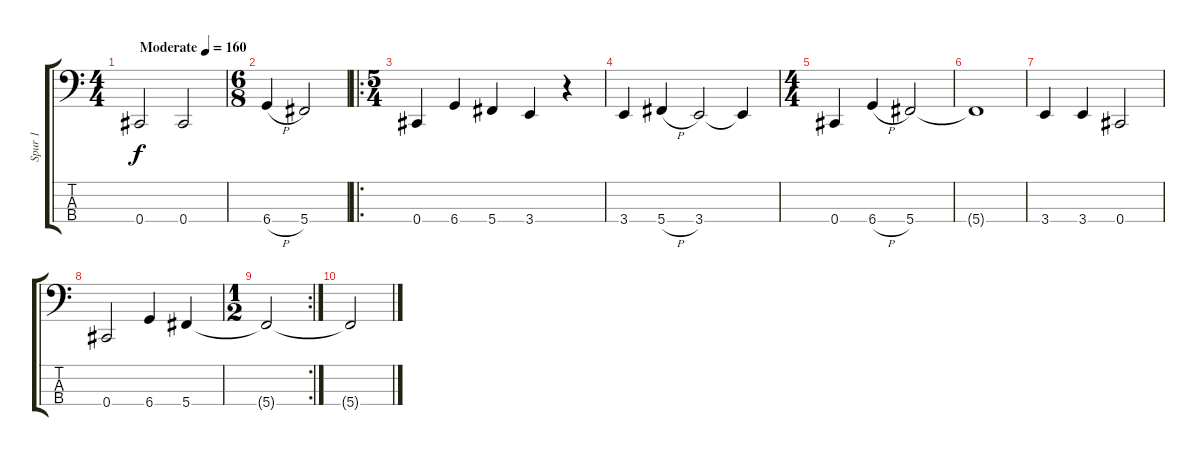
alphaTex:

\track ("Spur 1" "Spur 1") {instrument electricbassfinger}
\staff {score tabs}
\tuning (Gb2 Db2 Ab1 Db1) {hide}
\ts (4 4)
\tempo (160 "Moderate")
\clef f4
\ks c
0.4.2{dy f instrument electricbassfinger} 0.4.2 |
\ts (6 8)
6.4{h}.4 5.4.2 |
\ro
\ts (5 4)
0.4.4 6.4.4 5.4.4 3.4.4 r.4 |
3.4.4 5.4{h}.4 3.4.2 3.4{t}.4 |
\ts (4 4)
0.4.4 6.4{h}.4 5.4.2 |
5.4{t}.1 |
3.4.4 3.4.4 0.4.2 |
0.4.2 6.4.4 5.4.4 |
\rc 2
\ts (1 2)
5.4{t}.2 |
5.4{t}.2
